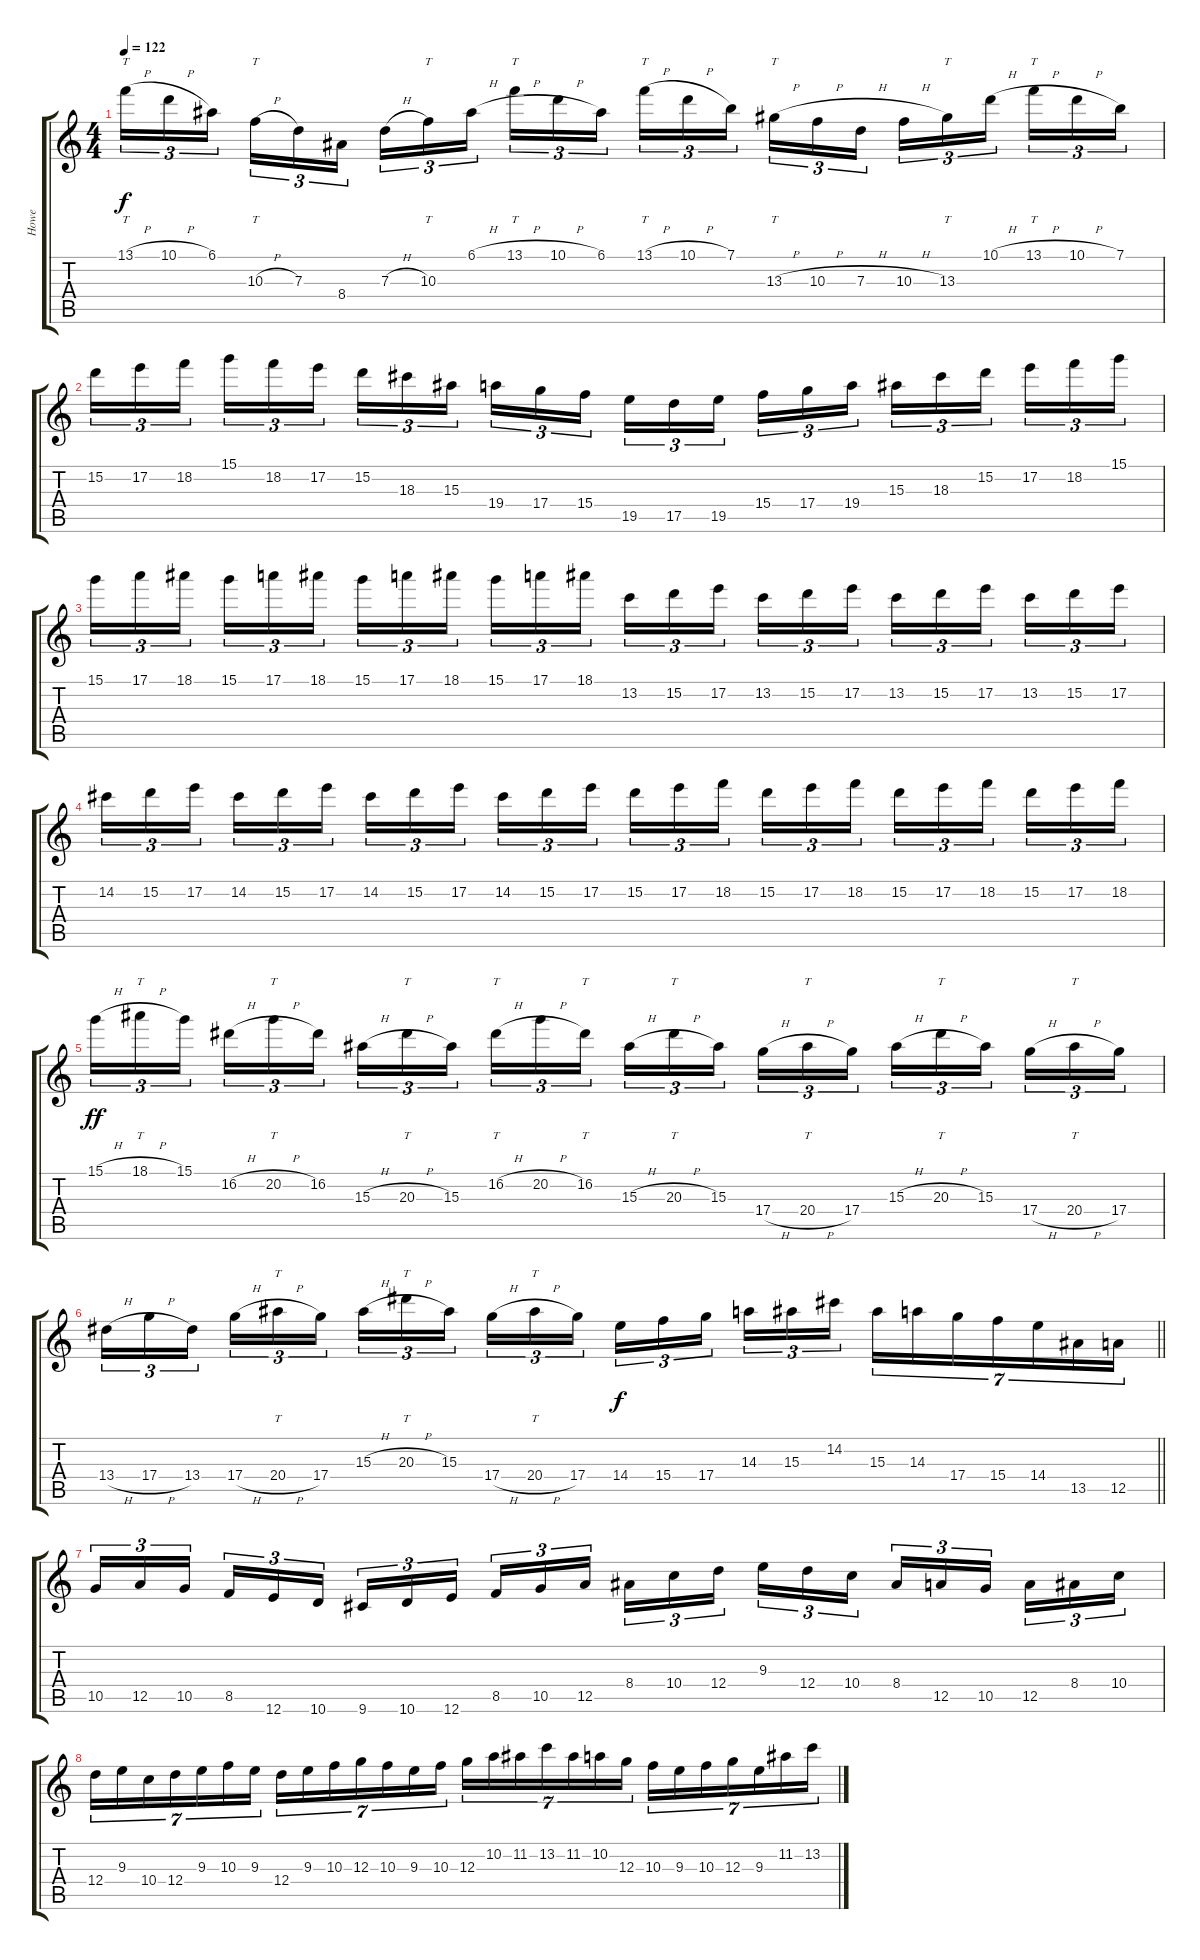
\track ("Howe" "Howe") {instrument overdrivenguitar}
\staff {score tabs}
\tuning (E4 B3 G3 D3 A2 E2) {hide}
\ts (4 4)
\tempo 122
\clef g2
\ks c
13.1{h}.16{tt tu (3 2) dy f} 10.1{h}.16{tu (3 2)} 6.1.16{tu (3 2) beam splitsecondary} 10.3{h}.16{tt tu (3 2)} 7.3.16{tu (3 2)} 8.4.16{tu (3 2)} 7.3{h}.16{tu (3 2)} 10.3.16{tt tu (3 2)} 6.1{h}.16{tu (3 2) beam splitsecondary} 13.1{h}.16{tt tu (3 2)} 10.1{h}.16{tu (3 2)} 6.1.16{tu (3 2)} 13.1{h}.16{tt tu (3 2)} 10.1{h}.16{tu (3 2)} 7.1.16{tu (3 2) beam splitsecondary} 13.3{h}.16{tt tu (3 2)} 10.3{h}.16{tu (3 2)} 7.3{h}.16{tu (3 2)} 10.3{h}.16{tu (3 2)} 13.3.16{tt tu (3 2)} 10.1{h}.16{tu (3 2) beam splitsecondary} 13.1{h}.16{tt tu (3 2)} 10.1{h}.16{tu (3 2)} 7.1.16{tu (3 2)} |
15.2.16{tu (3 2)} 17.2.16{tu (3 2)} 18.2.16{tu (3 2) beam splitsecondary} 15.1.16{tu (3 2)} 18.2.16{tu (3 2)} 17.2.16{tu (3 2)} 15.2.16{tu (3 2)} 18.3.16{tu (3 2)} 15.3.16{tu (3 2) beam splitsecondary} 19.4.16{tu (3 2)} 17.4.16{tu (3 2)} 15.4.16{tu (3 2)} 19.5.16{tu (3 2)} 17.5.16{tu (3 2)} 19.5.16{tu (3 2) beam splitsecondary} 15.4.16{tu (3 2)} 17.4.16{tu (3 2)} 19.4.16{tu (3 2)} 15.3.16{tu (3 2)} 18.3.16{tu (3 2)} 15.2.16{tu (3 2) beam splitsecondary} 17.2.16{tu (3 2)} 18.2.16{tu (3 2)} 15.1.16{tu (3 2)} |
15.1.16{tu (3 2)} 17.1.16{tu (3 2)} 18.1.16{tu (3 2) beam splitsecondary} 15.1.16{tu (3 2)} 17.1.16{tu (3 2)} 18.1.16{tu (3 2)} 15.1.16{tu (3 2)} 17.1.16{tu (3 2)} 18.1.16{tu (3 2) beam splitsecondary} 15.1.16{tu (3 2)} 17.1.16{tu (3 2)} 18.1.16{tu (3 2)} 13.2.16{tu (3 2)} 15.2.16{tu (3 2)} 17.2.16{tu (3 2) beam splitsecondary} 13.2.16{tu (3 2)} 15.2.16{tu (3 2)} 17.2.16{tu (3 2)} 13.2.16{tu (3 2)} 15.2.16{tu (3 2)} 17.2.16{tu (3 2) beam splitsecondary} 13.2.16{tu (3 2)} 15.2.16{tu (3 2)} 17.2.16{tu (3 2)} |
14.2.16{tu (3 2)} 15.2.16{tu (3 2)} 17.2.16{tu (3 2) beam splitsecondary} 14.2.16{tu (3 2)} 15.2.16{tu (3 2)} 17.2.16{tu (3 2)} 14.2.16{tu (3 2)} 15.2.16{tu (3 2)} 17.2.16{tu (3 2) beam splitsecondary} 14.2.16{tu (3 2)} 15.2.16{tu (3 2)} 17.2.16{tu (3 2)} 15.2.16{tu (3 2)} 17.2.16{tu (3 2)} 18.2.16{tu (3 2) beam splitsecondary} 15.2.16{tu (3 2)} 17.2.16{tu (3 2)} 18.2.16{tu (3 2)} 15.2.16{tu (3 2)} 17.2.16{tu (3 2)} 18.2.16{tu (3 2) beam splitsecondary} 15.2.16{tu (3 2)} 17.2.16{tu (3 2)} 18.2.16{tu (3 2)} |
15.1{h}.16{tu (3 2) dy ff} 18.1{h}.16{tt tu (3 2)} 15.1.16{tu (3 2) beam splitsecondary} 16.2{h}.16{tu (3 2)} 20.2{h}.16{tt tu (3 2)} 16.2.16{tu (3 2)} 15.3{h}.16{tu (3 2)} 20.3{h}.16{tt tu (3 2)} 15.3.16{tu (3 2) beam splitsecondary} 16.2{h}.16{tt tu (3 2)} 20.2{h}.16{tu (3 2)} 16.2.16{tt tu (3 2)} 15.3{h}.16{tu (3 2)} 20.3{h}.16{tt tu (3 2)} 15.3.16{tu (3 2) beam splitsecondary} 17.4{h}.16{tu (3 2)} 20.4{h}.16{tt tu (3 2)} 17.4.16{tu (3 2)} 15.3{h}.16{tu (3 2)} 20.3{h}.16{tt tu (3 2)} 15.3.16{tu (3 2) beam splitsecondary} 17.4{h}.16{tu (3 2)} 20.4{h}.16{tt tu (3 2)} 17.4.16{tu (3 2)} |
\barLineRight lightlight
13.4{h}.16{tu (3 2)} 17.4{h}.16{tu (3 2)} 13.4.16{tu (3 2) beam splitsecondary} 17.4{h}.16{tu (3 2)} 20.4{h}.16{tt tu (3 2)} 17.4.16{tu (3 2)} 15.3{h}.16{tu (3 2)} 20.3{h}.16{tt tu (3 2)} 15.3.16{tu (3 2) beam splitsecondary} 17.4{h}.16{tu (3 2)} 20.4{h}.16{tt tu (3 2)} 17.4.16{tu (3 2)} 14.4.16{tu (3 2) dy f} 15.4.16{tu (3 2)} 17.4.16{tu (3 2) beam splitsecondary} 14.3.16{tu (3 2)} 15.3.16{tu (3 2)} 14.2.16{tu (3 2)} 15.3.16{tu (7 4)} 14.3.16{tu (7 4)} 17.4.16{tu (7 4)} 15.4.16{tu (7 4)} 14.4.16{tu (7 4)} 13.5.16{tu (7 4)} 12.5.16{tu (7 4)} |
\section ("" "")
10.5.16{tu (3 2)} 12.5.16{tu (3 2)} 10.5.16{tu (3 2) beam splitsecondary} 8.5.16{tu (3 2)} 12.6.16{tu (3 2)} 10.6.16{tu (3 2)} 9.6.16{tu (3 2)} 10.6.16{tu (3 2)} 12.6.16{tu (3 2) beam splitsecondary} 8.5.16{tu (3 2)} 10.5.16{tu (3 2)} 12.5.16{tu (3 2)} 8.4.16{tu (3 2)} 10.4.16{tu (3 2)} 12.4.16{tu (3 2) beam splitsecondary} 9.3.16{tu (3 2)} 12.4.16{tu (3 2)} 10.4.16{tu (3 2)} 8.4.16{tu (3 2)} 12.5.16{tu (3 2)} 10.5.16{tu (3 2) beam splitsecondary} 12.5.16{tu (3 2)} 8.4.16{tu (3 2)} 10.4.16{tu (3 2)} |
12.4.16{tu (7 4)} 9.3.16{tu (7 4)} 10.4.16{tu (7 4)} 12.4.16{tu (7 4)} 9.3.16{tu (7 4)} 10.3.16{tu (7 4)} 9.3.16{tu (7 4)} 12.4.16{tu (7 4)} 9.3.16{tu (7 4)} 10.3.16{tu (7 4)} 12.3.16{tu (7 4)} 10.3.16{tu (7 4)} 9.3.16{tu (7 4)} 10.3.16{tu (7 4)} 12.3.16{tu (7 4)} 10.2.16{tu (7 4)} 11.2.16{tu (7 4)} 13.2.16{tu (7 4)} 11.2.16{tu (7 4)} 10.2.16{tu (7 4)} 12.3.16{tu (7 4)} 10.3.16{tu (7 4)} 9.3.16{tu (7 4)} 10.3.16{tu (7 4)} 12.3.16{tu (7 4)} 9.3.16{tu (7 4)} 11.2.16{tu (7 4)} 13.2.16{tu (7 4)}
